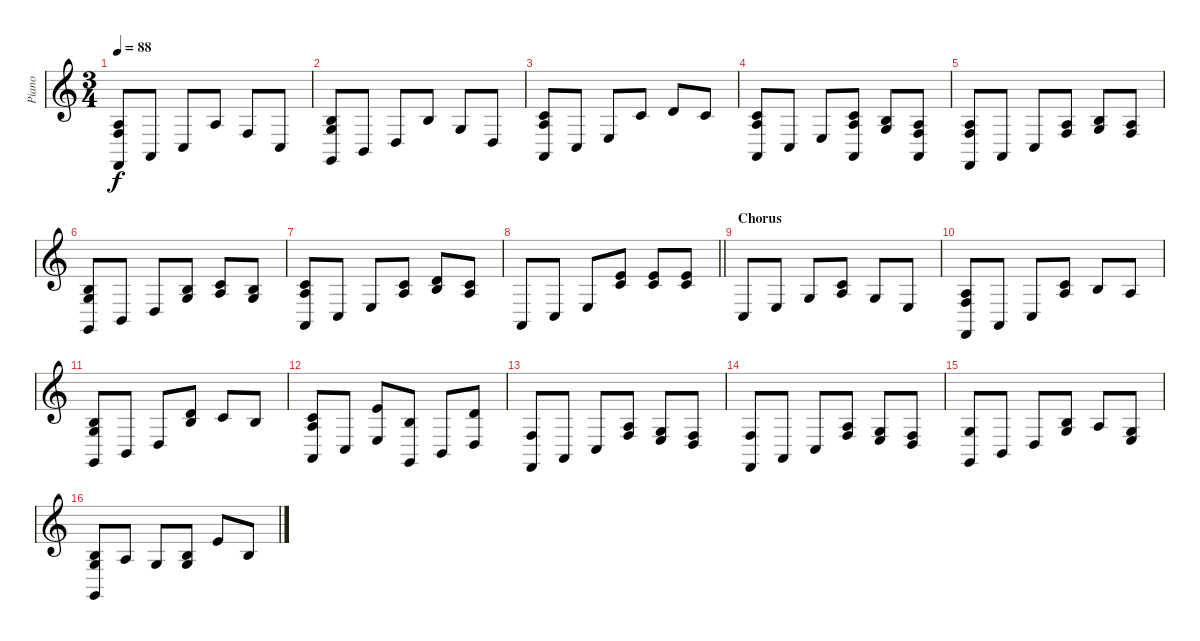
\track ("Piano" "Piano") {instrument acousticgrandpiano}
\staff {score}
\tuning (E4 B3 G3 D3 A2 E2) {hide}
\ts (3 4)
\tempo 88
\clef g2
\ks c
(2.3 3.4 1.6).8{dy f} 0.5.8 3.5.8 2.3.8 3.4.8 3.5.8 |
(0.2 0.3 3.6).8 2.5.8 5.5.8 0.2.8 0.3.8 5.5.8 |
(1.2 2.3 5.6).8 8.6.8 7.5.8 1.2.8 7.3.8 1.2.8 |
(1.2 2.3 5.6).8 3.5.8 7.5.8 (1.2 2.3 5.6).8 (0.2 0.3).8 (2.3 3.4 0.5).8 |
(2.3 3.4 1.6).8 0.5.8 3.5.8 (2.3 3.4).8 (0.2 0.3).8 (2.3 3.4).8 |
(0.2 0.3 3.6).8 2.5.8 5.5.8 (0.2 0.3).8 (1.2 7.4).8 (0.2 0.3).8 |
(1.2 2.3 5.6).8 8.6.8 7.5.8 (1.2 2.3).8 (0.2 7.3).8 (1.2 2.3).8 |
\barLineRight lightlight
5.6.8 3.5.8 7.5.8 (5.2 5.3).8 (0.1 1.2).8 (5.2 10.4).8 |
\section ("" "Chorus")
3.5.8 2.4.8 0.3.8 (1.2 2.3).8 5.4.8 2.4.8 |
(2.3 3.4 1.6).8 0.5.8 3.5.8 (5.3 7.4).8 4.3.8 2.3.8 |
(0.2 0.3 3.6).8 2.5.8 0.4.8 (3.2 4.3).8 1.2.8 4.3.8 |
(1.2 2.3 0.5).8 3.5.8 (0.1 2.4).8 (0.2 3.6).8 2.5.8 (3.2 0.4).8 |
(3.4 1.6).8 0.5.8 3.5.8 (2.3 3.4).8 (0.3 2.4).8 (3.4 5.5).8 |
(3.4 1.6).8 0.5.8 3.5.8 (2.3 3.4).8 (0.3 2.4).8 (3.4 5.5).8 |
(0.3 3.6).8 2.5.8 0.4.8 (0.2 0.3).8 2.3.8 (0.3 2.4).8 |
(4.3 5.4 3.6).8 2.3.8 0.3.8 (0.2 0.3).8 0.1.8 0.2.8
